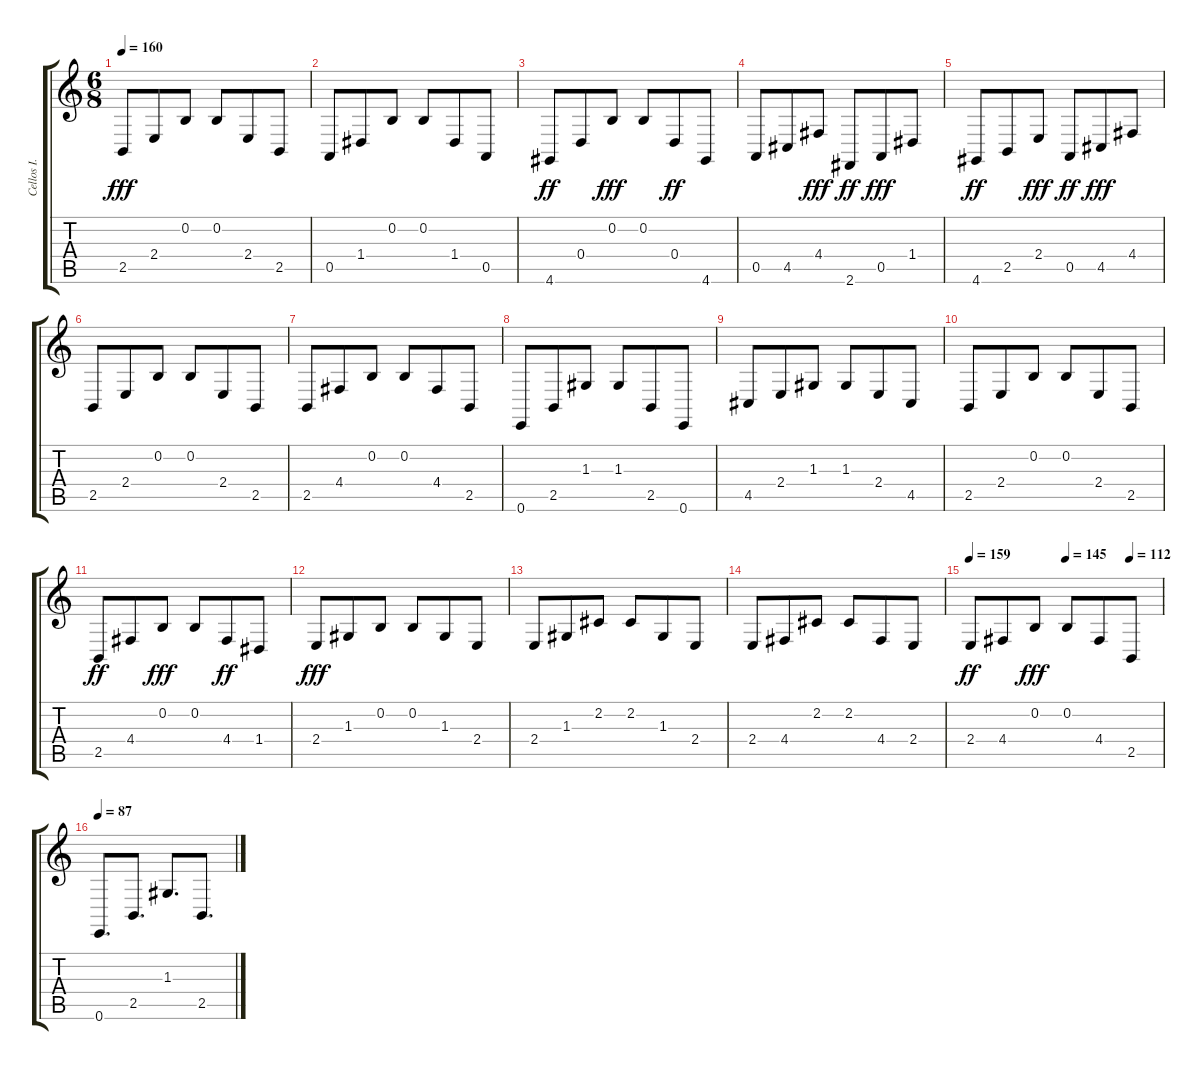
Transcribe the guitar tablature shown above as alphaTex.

\track ("Cellos I." "Cellos I.") {instrument pizzicatostrings}
\staff {score tabs}
\tuning (E4 B3 G3 D3 A2 E2) {hide}
\ts (6 8)
\tempo 160
\clef g2
\ks c
2.5.8{dy fff} 2.4.8 0.2.8 0.2.8 2.4.8 2.5.8 |
0.5.8 1.4.8 0.2.8 0.2.8 1.4.8 0.5.8 |
4.6.8{dy ff} 0.4.8 0.2.8{dy fff} 0.2.8 0.4.8{dy ff} 4.6.8 |
0.5.8 4.5.8 4.4.8{dy fff} 2.6.8{dy ff} 0.5.8{dy fff} 1.4.8 |
4.6.8{dy ff} 2.5.8 2.4.8{dy fff} 0.5.8{dy ff} 4.5.8{dy fff} 4.4.8 |
2.5.8 2.4.8 0.2.8 0.2.8 2.4.8 2.5.8 |
2.5.8 4.4.8 0.2.8 0.2.8 4.4.8 2.5.8 |
0.6.8 2.5.8 1.3.8 1.3.8 2.5.8 0.6.8 |
4.5.8 2.4.8 1.3.8 1.3.8 2.4.8 4.5.8 |
2.5.8 2.4.8 0.2.8 0.2.8 2.4.8 2.5.8 |
2.5.8{dy ff} 4.4.8 0.2.8{dy fff} 0.2.8 4.4.8{dy ff} 1.4.8 |
2.4.8{dy fff} 1.3.8 0.2.8 0.2.8 1.3.8 2.4.8 |
2.4.8 1.3.8 2.2.8 2.2.8 1.3.8 2.4.8 |
2.4.8 4.4.8 2.2.8 2.2.8 4.4.8 2.4.8 |
\tempo 159
\tempo (145 0.5)
\tempo (112 0.8333333333333334)
2.4.8{dy ff} 4.4.8 0.2.8{dy fff} 0.2.8 4.4.8 2.5.8 |
\tempo 87
0.6.8{d} 2.5.8{d} 1.3.8{d} 2.5.8{d}
